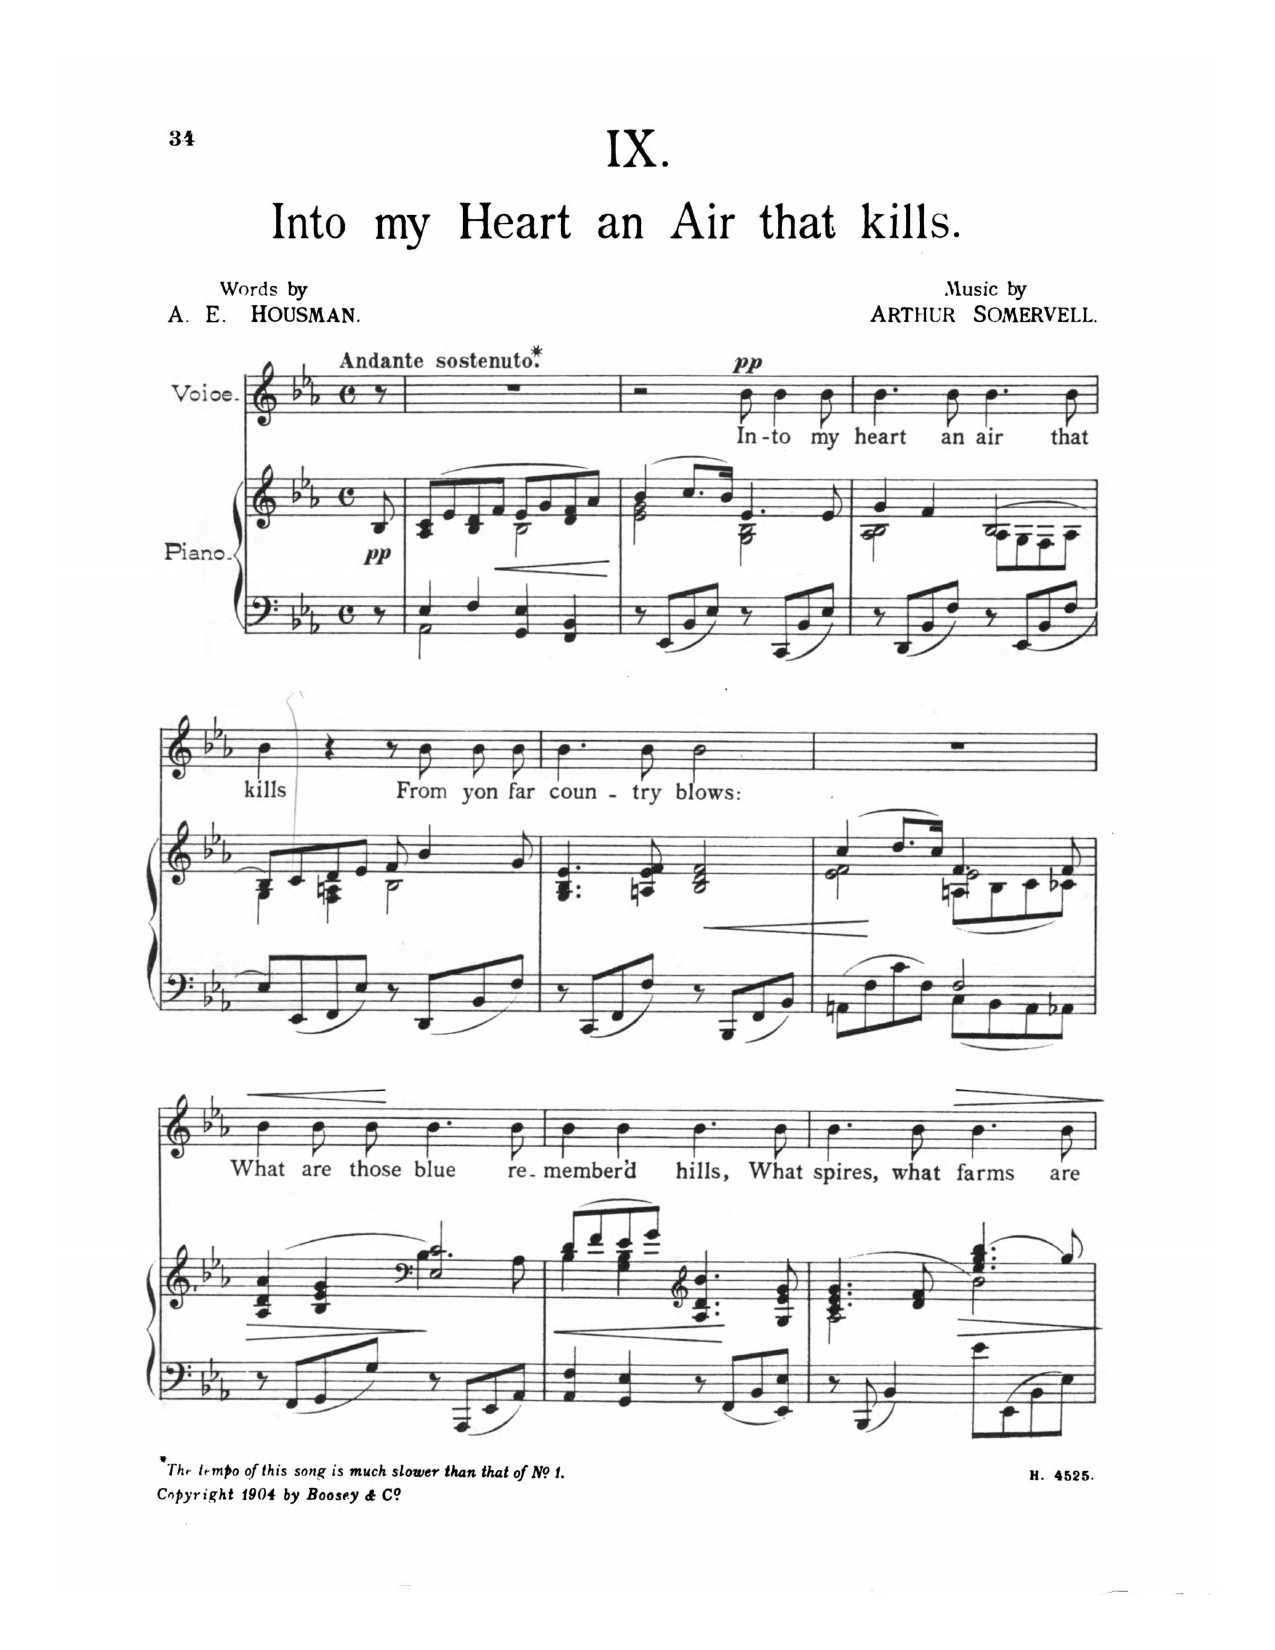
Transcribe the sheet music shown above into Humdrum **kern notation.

**kern	**kern	**dynam	**kern	**text	**dynam
*part2	*part2	*part2	*part1	*part1	*part1
*staff3	*staff2	*staff2/3	*staff1	*staff1	*staff1
*I"Piano	*	*	*I"Voice	*	*
*I'Pno	*	*	*	*	*
*clefF4	*clefG2	*	*clefG2	*	*
*k[b-e-a-]	*k[b-e-a-]	*	*k[b-e-a-]	*	*
*M4/4	*M4/4	*	*M4/4	*	*
=	=	=	=	=	=
!	!	!	!LO:TX:a:B:t=Andante sostenuto *	!	!
!	!	!LO:DY:b	!	!	!
8r	8B-/	pp	8r	.	.
=1	=1	=1	=1	=1	=1
*^	*^	*	*	*	*
4E-/	2AA-\	(8A-/ 8c/L	2ryy	.	1r	.	.
.	.	8e-/	.	.	.	.	.
4F/	.	8B-/ 8d/	.	.	.	.	.
!	!	!	!	!LO:HP:b	!	!	!
.	.	8f/J	.	<	.	.	.
4GG/ 4E-/	2ryy	8e-/L	2B-\	.	.	.	.
.	.	8g/	.	.	.	.	.
4FF/ 4BB-/	.	8d/ 8f/	.	.	.	.	.
.	.	8a-/J)	.	.	.	.	.
*v	*v	*	*	*	*	*	*
*	*v	*v	*	*	*	*
.	.	[	.	.	.
=2	=2	=2	=2	=2	=2
*	*^	*	*	*	*
8r	(4b-/	2e-\ 2g\	.	2r	.	.
8EE-/L	.	.	.	.	.	.
8BB-/	8.cc/L	.	.	.	.	.
8E-/J	.	.	.	.	.	.
.	16b-/Jk)	.	.	.	.	.
!	!	!	!	!	!	!LO:DY:a
8r	4.e-/	2G\ 2B-\	.	8b-\	In-	pp
8CC/L	.	.	.	4b-\	-to	.
8BB-/	.	.	.	.	.	.
8E-/J	8e-/	.	.	8b-\	my	.
=3	=3	=3	=3	=3	=3	=3
8r	4g/	2A-\ 2B-\	.	4.b-\	heart	.
8DD/L	.	.	.	.	.	.
8BB-/	4f/	.	.	.	.	.
8F/J	.	.	.	8b-\	an	.
8r	[2B-/	8A-\L	.	4.b-\	air	.
8EE-/L	.	8G\	.	.	.	.
8BB-/	.	8F\	.	.	.	.
8F/J	.	8A-\J	.	8b-\	that	.
=4	=4	=4	=4	=4	=4	=4
8E-/L	8B-/L]	4G\	.	4b-\	kills	.
8EE-/	8c/	.	.	.	.	.
8FF/	8d/	4F\ 4An\	.	4r	.	.
8E-/J	8e-/J	.	.	.	.	.
8r	8f/	2B-\	.	8r	.	.
8DD/L	4b-/	.	.	8b-\	From	.
8BB-/	.	.	.	8b-\L	yon	.
8F/J	8g/	.	.	8b-\J	far	.
*	*v	*v	*	*	*	*
=5	=5	=5	=5	=5	=5
8r	4.G/ 4.B-/ 4.e-/	.	4.b-\	coun-	.
8CC/L	.	.	.	.	.
8FF/	.	.	.	.	.
8F/J	8An/ 8e-/ 8f/	.	8b-\	-try	.
!	!	!LO:HP:b	!	!	!
8r	2B-/ 2d/ 2f/	<	2b-\	blows:	.
8BBB-/L	.	.	.	.	.
8FF/	.	.	.	.	.
8BB-/J	.	.	.	.	.
=6	=6	=6	=6	=6	=6
*^	*^	*	*	*	*
*	*	*	*^	*	*	*	*
8AAn\L	2ryy	(4cc/	2e-\ 2f\	2ryy	.	1r	.	.
8F\	.	.	.	.	.	.	.	.
8c\	.	8.dd/L	.	.	[	.	.	.
8F\J	.	.	.	.	.	.	.	.
.	.	16cc/Jk)	.	.	.	.	.	.
2F/	8C\L	4.f/	2e-\	(8An\L	.	.	.	.
.	8BB-\	.	.	8B-\	.	.	.	.
.	8AA\	.	.	8c\	.	.	.	.
.	8AA-X\J	8f/	.	8c-X\J)	.	.	.	.
=7	=7	=7	=7	=7	=7	=7	=7	=7
!LO:TX:b:t=* The tempo of this song should be much slower than that of N	!	!	!	!	!	!	!	!
!LO:TX:b:t=o	!	!	!	!	!	!	!	!
!LO:TX:b:t=. 1.	!	!	!	!	!	!	!	!
!	!	!	!	!	!LO:HP:b	!	!	!LO:HP:b
*v	*v	*	*	*	*	*	*	*
*	*	*v	*v	*	*	*	*
8r	(>4A-/ 4d/ 4a-/	2ryy	>	4b-\	What	<
8FF/L	.	.	.	.	.	.
8GG/	4B-/ 4e-/ 4g/	.	.	8b-\L	are	.
8G/J	.	.	.	8b-\J	those	.
*	*clefF4	*	*	*	*	*
8r	2E-/ 2c/)	4.B-\	.	4.b-\	blue	[
8AAA-/L	.	.	.	.	.	.
8EE-/	.	.	.	.	.	.
8AA-/J	.	8A-\	]	8b-\	re-	.
=8	=8	=8	=8	=8	=8	=8
!	!	!	!LO:HP:b	!	!	!
4AA-/ 4F/	(8d/L	4B-\	<	4b-\	-mem-	.
.	8f/	.	.	.	.	.
4GG/ 4E-/	8e-/	4G\ 4B-\	.	4b-\	-ber’d	.
.	8g/J)	.	.	.	.	.
*	*clefG2	*	*	*	*	*
8r	4.A-/ 4.d/ 4.b-/	2ryy	[	4.b-\	hills,	.
8FF/L	.	.	.	.	.	.
8BB-/	.	.	.	.	.	.
8EE-/ 8E-/J	8G/ 8e-/ 8g/	.	.	8b-\	What	.
=9	=9	=9	=9	=9	=9	=9
8r	(4.c/ 4.e-/ 4.g/	2A-\	.	4.b-\	spires,	.
8BBB-/	.	.	.	.	.	.
4BB-/	.	.	.	.	.	.
.	8d/ 8f/	.	.	8b-\	what	.
!	!	!	!LO:HP:b	!	!	!LO:HP:b
8e-\L	(4.ee-/ 4.gg/ 4.bb-/)	2b-\	>	4.b-\	farms	>
8EE-\	.	.	.	.	.	.
8BB-\	.	.	.	.	.	.
8E-\J	8gg/)	.	.	8b-\	are	.
*	*v	*v	*	*	*	*
.	.	]	.	.	]
=	=	=	=	=	=
*-	*-	*-	*-	*-	*-
